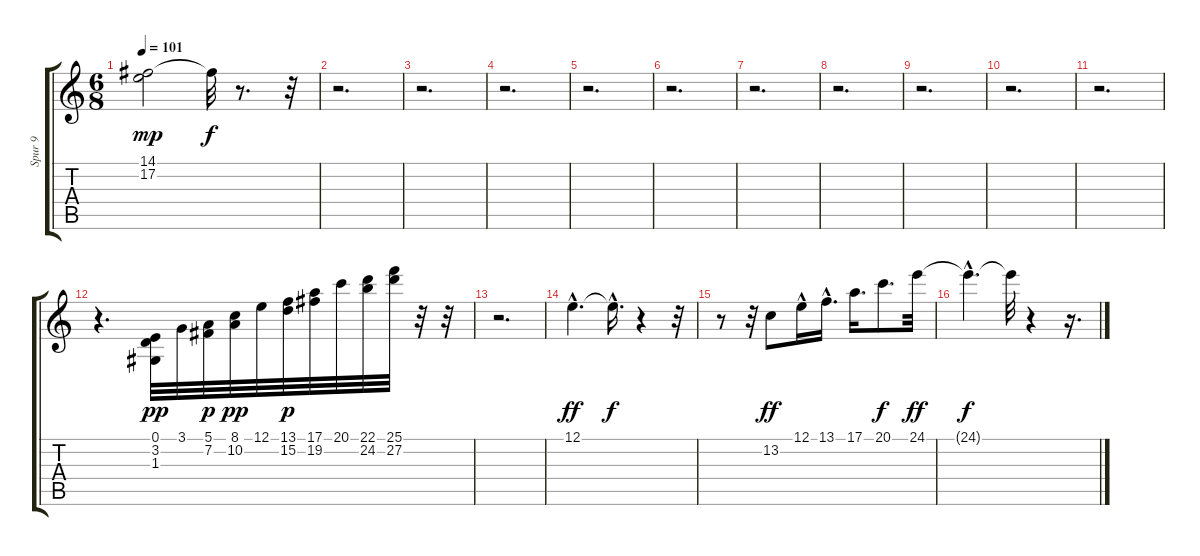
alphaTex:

\track ("Spur 9" "Spur 9") {instrument vibraphone}
\staff {score tabs}
\tuning (E4 B3 G3 D3 A2 E2) {hide}
\ts (6 8)
\tempo 101
\clef g2
\ks c
(14.1 17.2).2{dy mp} 14.1{t}.32{dy f} r.8{d} r.32 |
r.2{d} |
r.2{d} |
r.2{d} |
r.2{d} |
r.2{d} |
r.2{d} |
r.2{d} |
r.2{d} |
r.2{d} |
r.2{d} |
r.4{d} (0.1 3.2 1.3).32{dy pp} 3.1.32 (5.1 7.2).32{dy p} (8.1 10.2).32{dy pp} 12.1.32 (13.1 15.2).32{dy p} (17.1 19.2).32 20.1.32 (22.1 24.2).32 (25.1 27.2).32 r.32 r.32 |
r.2{d} |
12.1{hac}.4{d dy ff} 12.1{hac t}.16{d dy f} r.4 r.32 |
r.8 r.32 13.2.8{dy ff} 12.1{hac}.16 13.1{hac}.16{d} 17.1.16{d} 20.1.8{d dy f} 24.1.32{dy ff} |
24.1{hac t}.4{d dy f} 24.1{t}.32 r.4 r.16{d}
